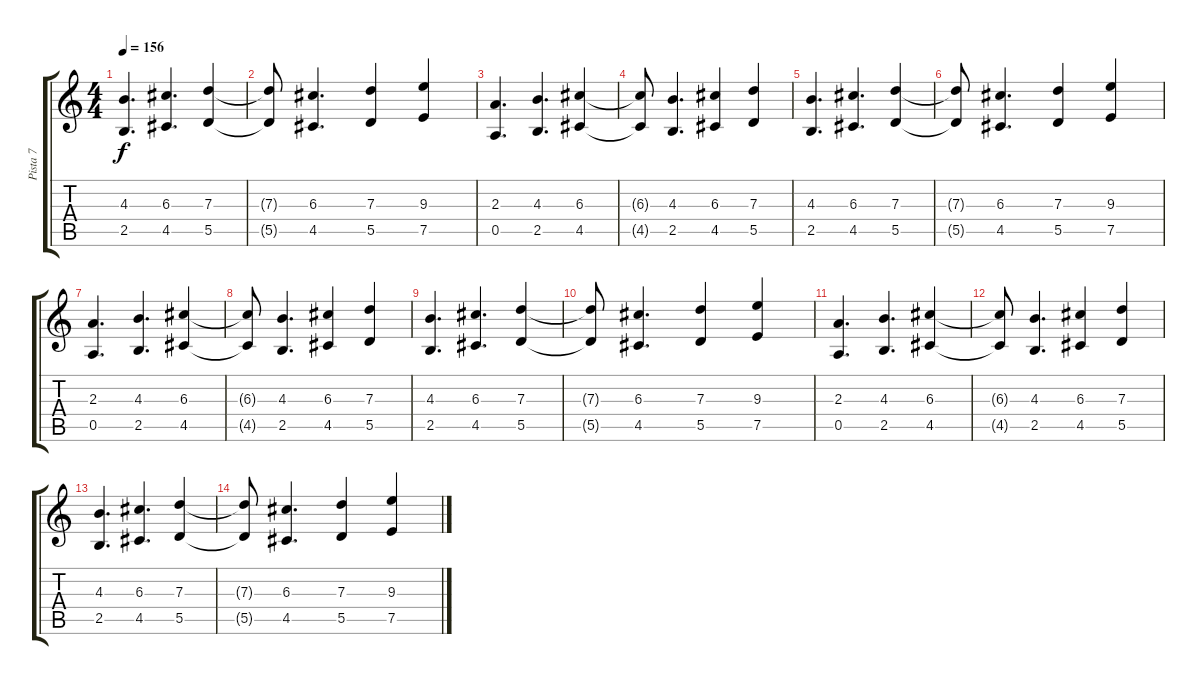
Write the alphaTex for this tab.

\track ("Pista 7" "Pista 7") {instrument distortionguitar}
\staff {score tabs}
\tuning (E4 B3 G3 D3 A2 E2) {hide}
\ts (4 4)
\tempo 156
\clef g2
\ks c
(4.3 2.5).4{d dy f} (6.3 4.5).4{d} (7.3 5.5).4 |
(7.3{t} 5.5{t}).8 (6.3 4.5).4{d} (7.3 5.5).4 (9.3 7.5).4 |
(2.3 0.5).4{d} (4.3 2.5).4{d} (6.3 4.5).4 |
(6.3{t} 4.5{t}).8 (4.3 2.5).4{d} (6.3 4.5).4 (7.3 5.5).4 |
(4.3 2.5).4{d} (6.3 4.5).4{d} (7.3 5.5).4 |
(7.3{t} 5.5{t}).8 (6.3 4.5).4{d} (7.3 5.5).4 (9.3 7.5).4 |
(2.3 0.5).4{d} (4.3 2.5).4{d} (6.3 4.5).4 |
(6.3{t} 4.5{t}).8 (4.3 2.5).4{d} (6.3 4.5).4 (7.3 5.5).4 |
(4.3 2.5).4{d} (6.3 4.5).4{d} (7.3 5.5).4 |
(7.3{t} 5.5{t}).8 (6.3 4.5).4{d} (7.3 5.5).4 (9.3 7.5).4 |
(2.3 0.5).4{d} (4.3 2.5).4{d} (6.3 4.5).4 |
(6.3{t} 4.5{t}).8 (4.3 2.5).4{d} (6.3 4.5).4 (7.3 5.5).4 |
(4.3 2.5).4{d} (6.3 4.5).4{d} (7.3 5.5).4 |
(7.3{t} 5.5{t}).8 (6.3 4.5).4{d} (7.3 5.5).4 (9.3 7.5).4
